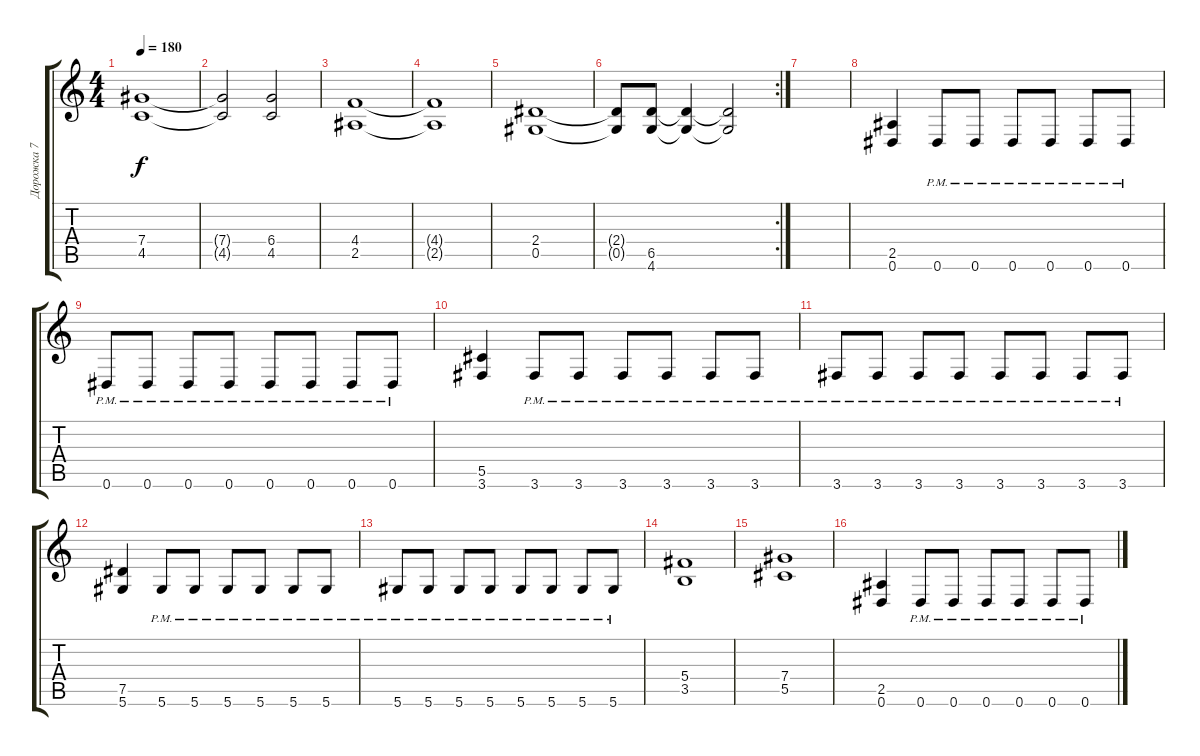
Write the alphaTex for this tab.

\track ("Дорожка 7" "Дорожка 7") {instrument distortionguitar}
\staff {score tabs}
\tuning (Eb4 Bb3 Gb3 Db3 Ab2 Eb2) {hide}
\ts (4 4)
\tempo 180
\clef g2
\ks c
(7.4 4.5).1{dy f} |
(7.4{t} 4.5{t}).2 (6.4 4.5).2 |
(4.4 2.5).1 |
(4.4{t} 2.5{t}).1 |
(2.4 0.5).1 |
\rc 2
(2.4{t} 0.5{t}).8 (6.5 4.6).8 (6.5{t} 4.6{t}).4 (6.5{t} 4.6{t}).2 |
|
(2.5 0.6).4 0.6{pm}.8 0.6{pm}.8 0.6{pm}.8 0.6{pm}.8 0.6{pm}.8 0.6{pm}.8 |
0.6{pm}.8 0.6{pm}.8 0.6{pm}.8 0.6{pm}.8 0.6{pm}.8 0.6{pm}.8 0.6{pm}.8 0.6{pm}.8 |
(5.5 3.6).4 3.6{pm}.8 3.6{pm}.8 3.6{pm}.8 3.6{pm}.8 3.6{pm}.8 3.6{pm}.8 |
3.6{pm}.8 3.6{pm}.8 3.6{pm}.8 3.6{pm}.8 3.6{pm}.8 3.6{pm}.8 3.6{pm}.8 3.6{pm}.8 |
(7.5 5.6).4 5.6{pm}.8 5.6{pm}.8 5.6{pm}.8 5.6{pm}.8 5.6{pm}.8 5.6{pm}.8 |
5.6{pm}.8 5.6{pm}.8 5.6{pm}.8 5.6{pm}.8 5.6{pm}.8 5.6{pm}.8 5.6{pm}.8 5.6{pm}.8 |
(5.4 3.5).1 |
(7.4 5.5).1 |
(2.5 0.6).4 0.6{pm}.8 0.6{pm}.8 0.6{pm}.8 0.6{pm}.8 0.6{pm}.8 0.6{pm}.8
